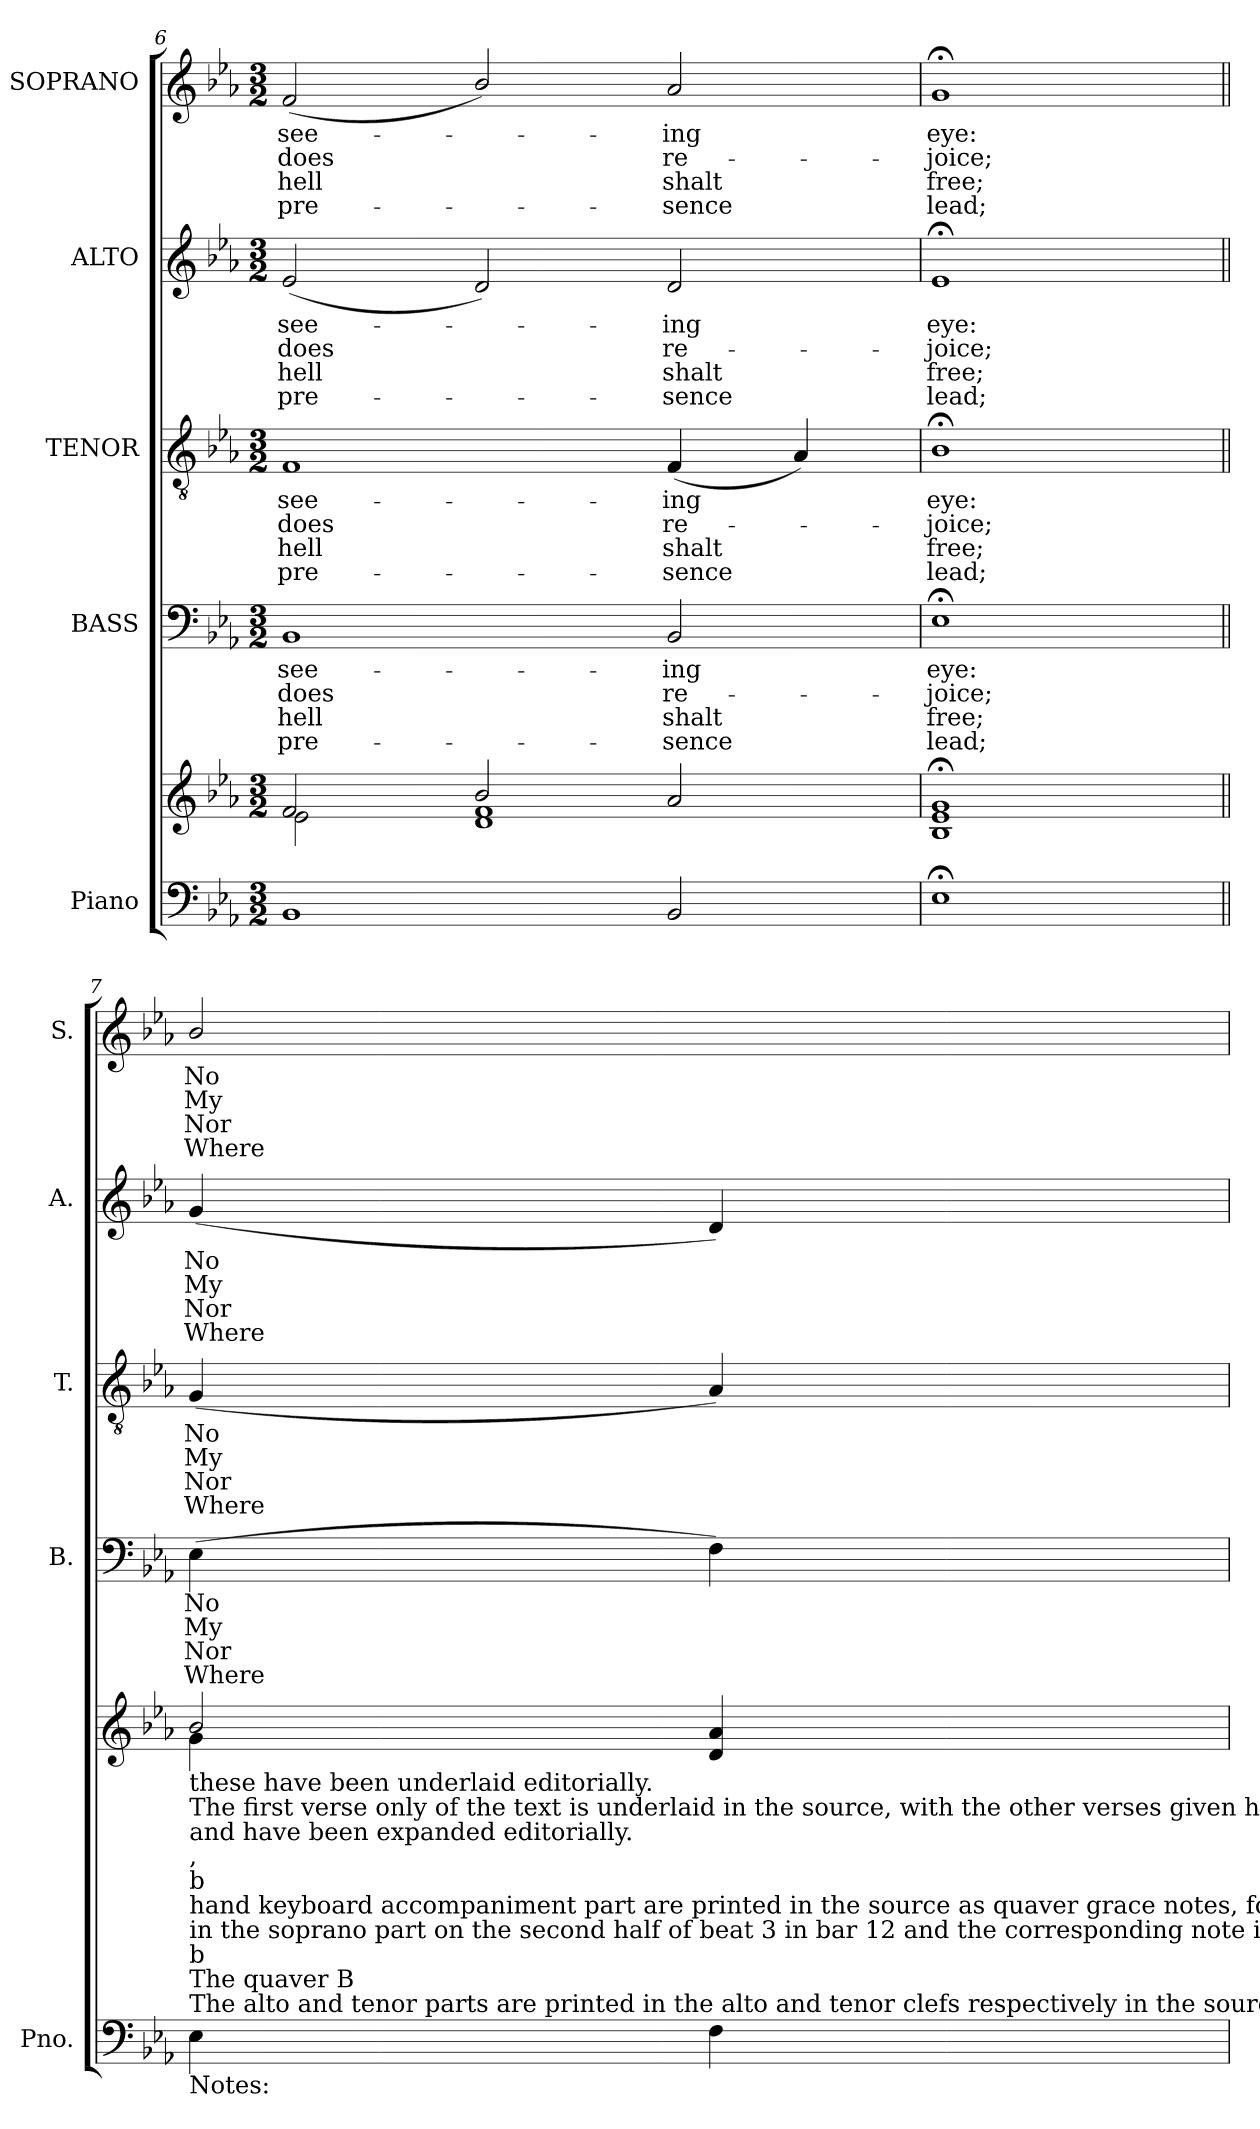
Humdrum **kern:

**kern	**kern	**kern	**text	**text	**text	**text	**kern	**text	**text	**text	**text	**kern	**text	**text	**text	**text	**kern	**text	**text	**text	**text
*part5	*part5	*part4	*part4	*part4	*part4	*part4	*part3	*part3	*part3	*part3	*part3	*part2	*part2	*part2	*part2	*part2	*part1	*part1	*part1	*part1	*part1
*staff6	*staff5	*staff4	*staff4	*staff4	*staff4	*staff4	*staff3	*staff3	*staff3	*staff3	*staff3	*staff2	*staff2	*staff2	*staff2	*staff2	*staff1	*staff1	*staff1	*staff1	*staff1
*I"Piano	*	*I"BASS	*	*	*	*	*I"TENOR	*	*	*	*	*I"ALTO	*	*	*	*	*I"SOPRANO	*	*	*	*
*I'Pno.	*	*I'B.	*	*	*	*	*I'T.	*	*	*	*	*I'A.	*	*	*	*	*I'S.	*	*	*	*
*clefF4	*clefG2	*clefF4	*	*	*	*	*clefGv2	*	*	*	*	*clefG2	*	*	*	*	*clefG2	*	*	*	*
*	*	*	*	*	*	*	*ITrd7c12	*	*	*	*	*	*	*	*	*	*	*	*	*	*
*k[b-e-a-]	*k[b-e-a-]	*k[b-e-a-]	*	*	*	*	*k[b-e-a-]	*	*	*	*	*k[b-e-a-]	*	*	*	*	*k[b-e-a-]	*	*	*	*
*E-:	*E-:	*E-:	*	*	*	*	*E-:	*	*	*	*	*E-:	*	*	*	*	*E-:	*	*	*	*
*M3/2	*M3/2	*M3/2	*	*	*	*	*M3/2	*	*	*	*	*M3/2	*	*	*	*	*M3/2	*	*	*	*
=6	=6	=6	=6	=6	=6	=6	=6	=6	=6	=6	=6	=6	=6	=6	=6	=6	=6	=6	=6	=6	=6
*	*^	*	*	*	*	*	*	*	*	*	*	*	*	*	*	*	*	*	*	*	*
!	!	!	!	!LO:LY:b:color=#000000	!LO:LY:b:color=#000000	!LO:LY:b:color=#000000	!LO:LY:b:color=#000000	!	!	!	!	!	!	!	!	!	!	!	!	!	!	!
!	!	!	!	!	!	!	!	!	!LO:LY:b:color=#000000	!LO:LY:b:color=#000000	!LO:LY:b:color=#000000	!LO:LY:b:color=#000000	!	!	!	!	!	!	!	!	!	!
!	!	!	!	!	!	!	!	!	!	!	!	!	!	!LO:LY:b:color=#000000	!LO:LY:b:color=#000000	!LO:LY:b:color=#000000	!LO:LY:b:color=#000000	!	!	!	!	!
!	!	!	!	!	!	!	!	!	!	!	!	!	!	!	!	!	!	!	!LO:LY:b:color=#000000	!LO:LY:b:color=#000000	!LO:LY:b:color=#000000	!LO:LY:b:color=#000000
1BB-i	2fi/	2e-i\	1BB-i	-see-	does	hell	pre-	1FFi	-see-	does	hell	pre-	(2e-i/	-see-	does	hell	pre-	(2fi/	-see-	does	hell	pre-
.	2b-i/	1di 1fi	.	.	.	.	.	.	.	.	.	.	2di/)	.	.	.	.	2b-i/)	.	.	.	.
!	!	!	!	!LO:LY:b:color=#000000	!LO:LY:b:color=#000000	!LO:LY:b:color=#000000	!LO:LY:b:color=#000000	!	!	!	!	!	!	!	!	!	!	!	!	!	!	!
!	!	!	!	!	!	!	!	!	!LO:LY:b:color=#000000	!LO:LY:b:color=#000000	!LO:LY:b:color=#000000	!LO:LY:b:color=#000000	!	!	!	!	!	!	!	!	!	!
!	!	!	!	!	!	!	!	!	!	!	!	!	!	!LO:LY:b:color=#000000	!LO:LY:b:color=#000000	!LO:LY:b:color=#000000	!LO:LY:b:color=#000000	!	!	!	!	!
!	!	!	!	!	!	!	!	!	!	!	!	!	!	!	!	!	!	!	!LO:LY:b:color=#000000	!LO:LY:b:color=#000000	!LO:LY:b:color=#000000	!LO:LY:b:color=#000000
2BB-i/	2a-i/	.	2BB-i/	-ing	re-	-shalt	sence	(4FFi/	-ing	re-	-shalt	sence	2di/	-ing	re-	-shalt	sence	2a-i/	-ing	re-	-shalt	sence
.	.	.	.	.	.	.	.	4AA-i/)	.	.	.	.	.	.	.	.	.	.	.	.	.	.
=7	=7	=7	=7	=7	=7	=7	=7	=7	=7	=7	=7	=7	=7	=7	=7	=7	=7	=7	=7	=7	=7	=7
!	!	!	!	!LO:LY:b:color=#000000	!LO:LY:b:color=#000000	!LO:LY:b:color=#000000	!LO:LY:b:color=#000000	!	!	!	!	!	!	!	!	!	!	!	!	!	!	!
!	!	!	!	!	!	!	!	!	!LO:LY:b:color=#000000	!LO:LY:b:color=#000000	!LO:LY:b:color=#000000	!LO:LY:b:color=#000000	!	!	!	!	!	!	!	!	!	!
!	!	!	!	!	!	!	!	!	!	!	!	!	!	!LO:LY:b:color=#000000	!LO:LY:b:color=#000000	!LO:LY:b:color=#000000	!LO:LY:b:color=#000000	!	!	!	!	!
!	!	!	!	!	!	!	!	!	!	!	!	!	!	!	!	!	!	!	!LO:LY:b:color=#000000	!LO:LY:b:color=#000000	!LO:LY:b:color=#000000	!LO:LY:b:color=#000000
1E-;i	1g;i	1B-i 1e-i	1E-;i	eye:	-joice;	free;	lead;	1BB-;i	eye:	-joice;	free;	lead;	1e-;i	eye:	-joice;	free;	lead;	1g;i	eye:	-joice;	free;	lead;
!!LO:PB:g=z
=7||	=7||	=7||	=7||	=7||	=7||	=7||	=7||	=7||	=7||	=7||	=7||	=7||	=7||	=7||	=7||	=7||	=7||	=7||	=7||	=7||	=7||	=7||
!	!	!	!	!LO:LY:b:color=#000000	!LO:LY:b:color=#000000	!LO:LY:b:color=#000000	!LO:LY:b:color=#000000	!	!	!	!	!	!	!	!	!	!	!	!	!	!	!
!	!	!	!	!	!	!	!	!	!LO:LY:b:color=#000000	!LO:LY:b:color=#000000	!LO:LY:b:color=#000000	!LO:LY:b:color=#000000	!	!	!	!	!	!	!	!	!	!
!	!	!	!	!	!	!	!	!	!	!	!	!	!	!LO:LY:b:color=#000000	!LO:LY:b:color=#000000	!LO:LY:b:color=#000000	!LO:LY:b:color=#000000	!	!	!	!	!
!LO:TX:b:t=Notes&colon;	!	!	!	!	!	!	!	!	!	!	!	!	!	!	!	!	!	!	!	!	!	!
!LO:TX:t=The alto and tenor parts are printed in the alto and tenor clefs respectively in the source.	!	!	!	!	!	!	!	!	!	!	!	!	!	!	!	!	!	!	!	!	!	!
!LO:TX:t=The quaver B	!	!	!	!	!	!	!	!	!	!	!	!	!	!	!	!	!	!	!	!	!	!
!LO:TX:t=b	!	!	!	!	!	!	!	!	!	!	!	!	!	!	!	!	!	!	!	!	!	!
!LO:TX:t=in the soprano part on the second half of beat 3 in bar 12 and the corresponding note in the right	!	!	!	!	!	!	!	!	!	!	!	!	!	!	!	!	!	!	!	!	!	!
!LO:TX:t=hand keyboard accompaniment part are printed in the source as quaver grace notes, followed by a crotchet A	!	!	!	!	!	!	!	!	!	!	!	!	!	!	!	!	!	!	!	!	!	!
!LO:TX:t=b	!	!	!	!	!	!	!	!	!	!	!	!	!	!	!	!	!	!	!	!	!	!
!LO:TX:t=,	!	!	!	!	!	!	!	!	!	!	!	!	!	!	!	!	!	!	!	!	!	!
!LO:TX:t=and have been expanded editorially.	!	!	!	!	!	!	!	!	!	!	!	!	!	!	!	!	!	!	!	!	!	!
!LO:TX:t=The first verse only of the text is underlaid in the source, with the other verses given here printed after the music&colon;	!	!	!	!	!	!	!	!	!	!	!	!	!	!	!	!	!	!	!	!	!	!
!LO:TX:t=these have been underlaid editorially.	!	!	!	!	!	!	!	!	!	!	!	!	!	!	!	!	!	!	!	!	!	!
!	!	!	!	!	!	!	!	!	!	!	!	!	!	!	!	!	!	!	!LO:LY:b:color=#000000	!LO:LY:b:color=#000000	!LO:LY:b:color=#000000	!LO:LY:b:color=#000000
4E-i\	2b-i/	4gi\	(4E-i\	No	My	Nor	Where	(4GGi/	No	My	Nor	Where	(4gi/	No	My	Nor	Where	2b-i/	No	My	Nor	Where
4Fi\	.	4di/ 4a-i	4Fi\)	.	.	.	.	4AA-i/)	.	.	.	.	4di/)	.	.	.	.	.	.	.	.	.
*	*v	*v	*	*	*	*	*	*	*	*	*	*	*	*	*	*	*	*	*	*	*	*
=	=	=	=	=	=	=	=	=	=	=	=	=	=	=	=	=	=	=	=	=	=
*-	*-	*-	*-	*-	*-	*-	*-	*-	*-	*-	*-	*-	*-	*-	*-	*-	*-	*-	*-	*-	*-
